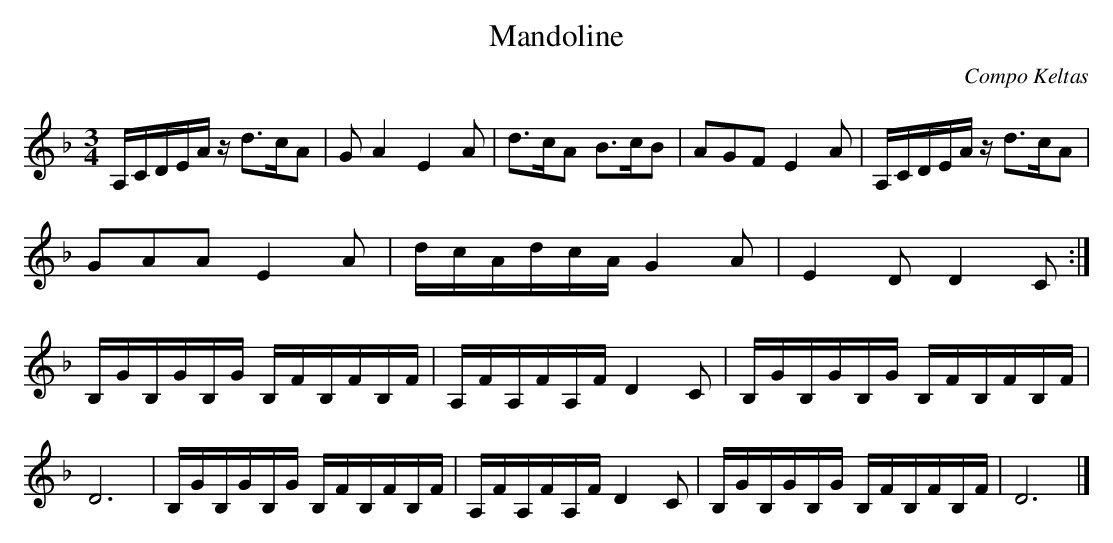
X:1
T:Mandoline
C:Compo Keltas
M:3/4
L:1/8
K:Dm
A,/C/D/E/A/ z/ d3/2c/A |G A2 E2 A |d3/2c/A B3/2c/B |AGF E2 A |A,/C/D/E/A/ z/ d3/2c/A |GAA E2 A |d/c/A/d/c/A/ G2 A |E2 D D2 C :|B,/G/B,/G/B,/G/ B,/F/B,/F/B,/F/ |A,/F/A,/F/A,/F/ D2 C |B,/G/B,/G/B,/G/ B,/F/B,/F/B,/F/ |
D6 |B,/G/B,/G/B,/G/ B,/F/B,/F/B,/F/ |A,/F/A,/F/A,/F/ D2 C |B,/G/B,/G/B,/G/ B,/F/B,/F/B,/F/ |D6 |]
